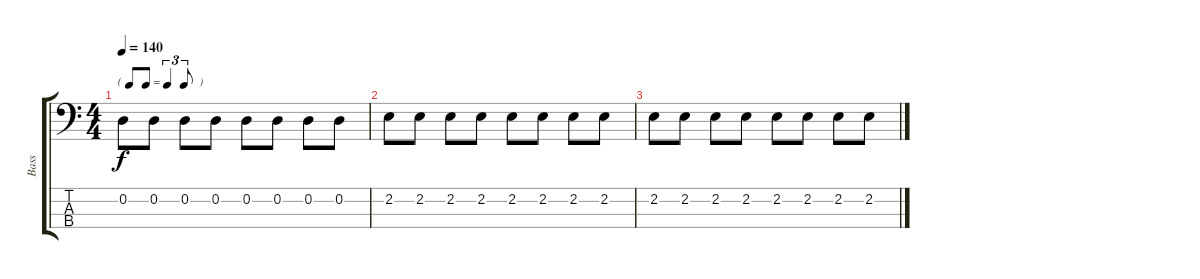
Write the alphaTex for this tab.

\track ("Bass" "Bass") {instrument electricbasspick}
\staff {score tabs}
\tuning (G2 D2 A1 E1) {hide}
\ts (4 4)
\tf triplet8th
\tempo 140
\clef f4
\ks c
0.2.8{dy f} 0.2.8 0.2.8 0.2.8 0.2.8 0.2.8 0.2.8 0.2.8 |
2.2.8{volume 0} 2.2.8 2.2.8 2.2.8 2.2.8 2.2.8 2.2.8 2.2.8 |
2.2.8 2.2.8 2.2.8 2.2.8 2.2.8 2.2.8 2.2.8 2.2.8
